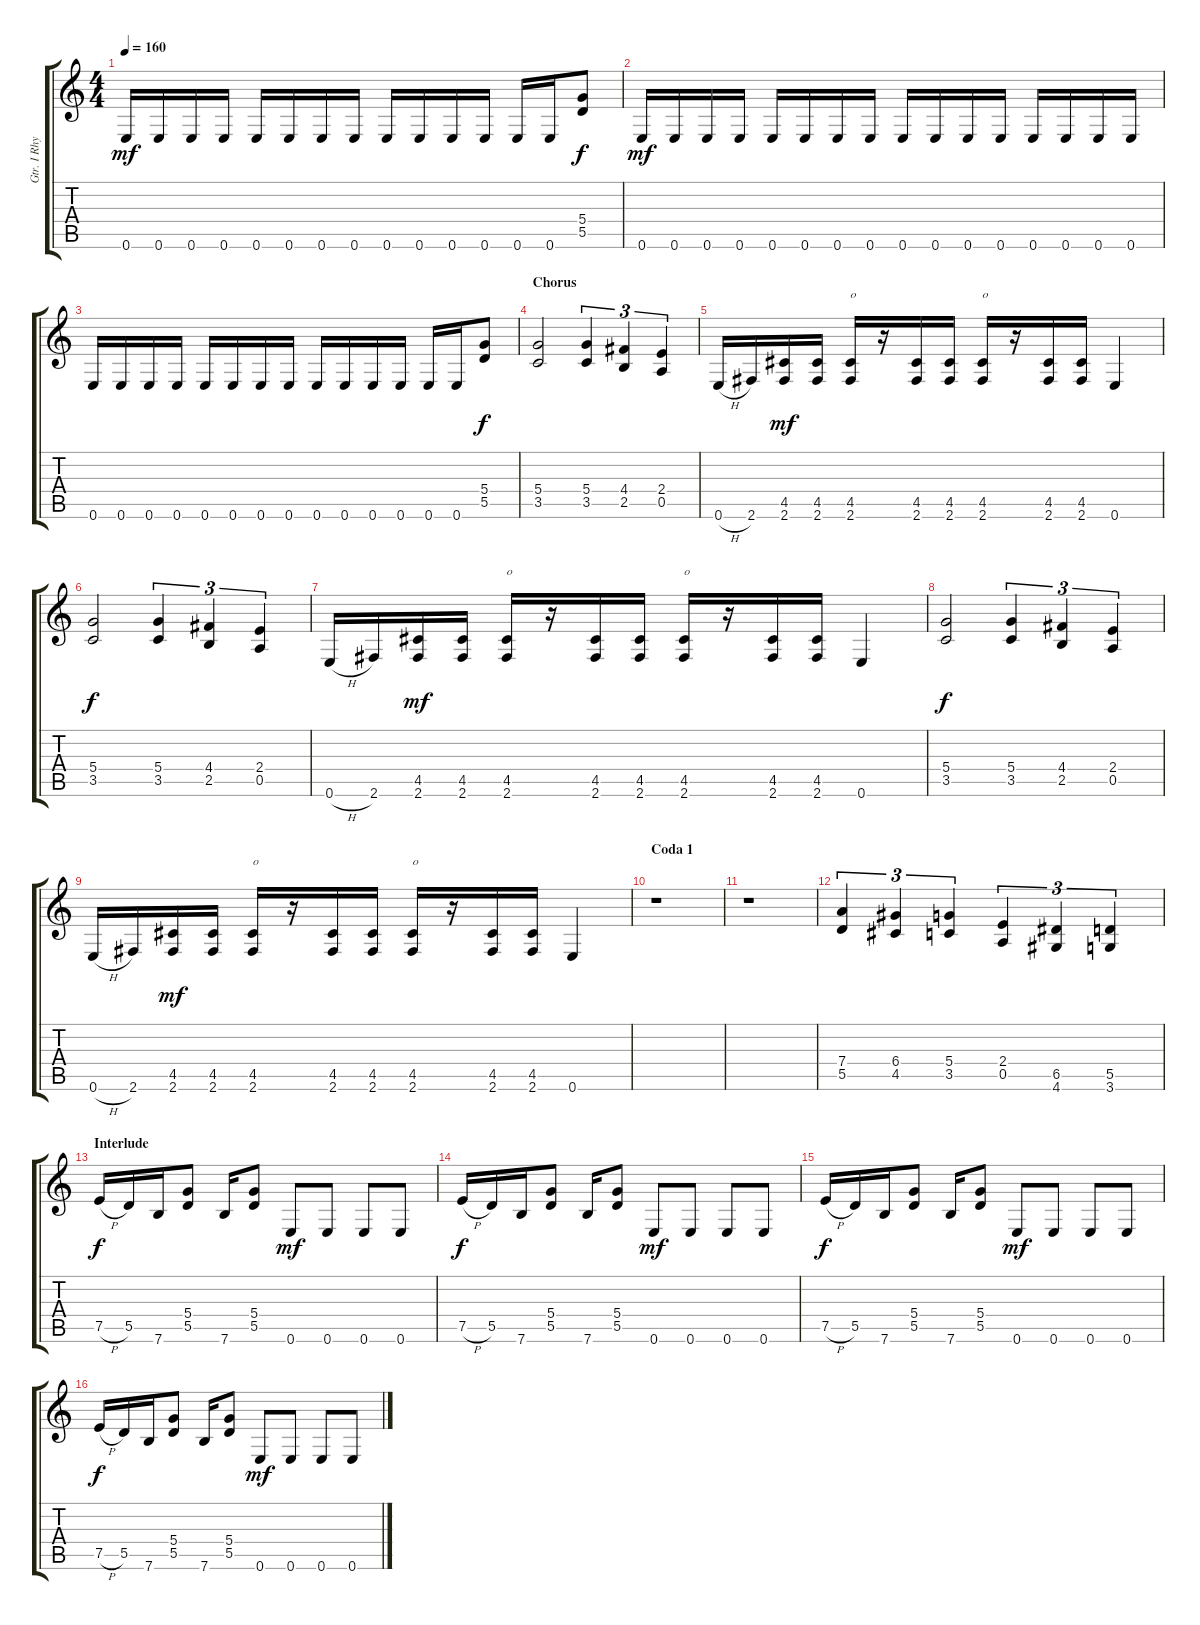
\track ("Gtr. I Rhytm" "Gtr. I Rhy") {instrument overdrivenguitar}
\staff {score tabs}
\tuning (E4 B3 G3 D3 A2 E2) {hide}
\ts (4 4)
\tempo 160
\clef g2
\ks c
0.6.16{dy mf} 0.6.16 0.6.16 0.6.16 0.6.16 0.6.16 0.6.16 0.6.16 0.6.16 0.6.16 0.6.16 0.6.16 0.6.16 0.6.16 (5.4 5.5).8{dy f} |
0.6.16{dy mf} 0.6.16 0.6.16 0.6.16 0.6.16 0.6.16 0.6.16 0.6.16 0.6.16 0.6.16 0.6.16 0.6.16 0.6.16 0.6.16 0.6.16 0.6.16 |
0.6.16 0.6.16 0.6.16 0.6.16 0.6.16 0.6.16 0.6.16 0.6.16 0.6.16 0.6.16 0.6.16 0.6.16 0.6.16 0.6.16 (5.4 5.5).8{dy f} |
\section ("" "Chorus")
(5.4 3.5).2 (5.4 3.5).4{tu (3 2)} (4.4 2.5).4{tu (3 2)} (2.4 0.5).4{tu (3 2)} |
0.6{h}.16 2.6.16 (4.5 2.6).16{dy mf} (4.5 2.6).16 (4.5 2.6).16{txt "o"} r.16 (4.5 2.6).16 (4.5 2.6).16 (4.5 2.6).16{txt "o"} r.16 (4.5 2.6).16 (4.5 2.6).16 0.6.4 |
(5.4 3.5).2{dy f} (5.4 3.5).4{tu (3 2)} (4.4 2.5).4{tu (3 2)} (2.4 0.5).4{tu (3 2)} |
0.6{h}.16 2.6.16 (4.5 2.6).16{dy mf} (4.5 2.6).16 (4.5 2.6).16{txt "o"} r.16 (4.5 2.6).16 (4.5 2.6).16 (4.5 2.6).16{txt "o"} r.16 (4.5 2.6).16 (4.5 2.6).16 0.6.4 |
(5.4 3.5).2{dy f} (5.4 3.5).4{tu (3 2)} (4.4 2.5).4{tu (3 2)} (2.4 0.5).4{tu (3 2)} |
0.6{h}.16 2.6.16 (4.5 2.6).16{dy mf} (4.5 2.6).16 (4.5 2.6).16{txt "o"} r.16 (4.5 2.6).16 (4.5 2.6).16 (4.5 2.6).16{txt "o"} r.16 (4.5 2.6).16 (4.5 2.6).16 0.6.4 |
\section ("" "Coda 1")
r.1 |
r.1 |
(7.4 5.5).4{tu (3 2)} (6.4 4.5).4{tu (3 2)} (5.4 3.5).4{tu (3 2)} (2.4 0.5).4{tu (3 2)} (6.5 4.6).4{tu (3 2)} (5.5 3.6).4{tu (3 2)} |
\section ("" "Interlude")
7.5{h}.16{dy f} 5.5.16 7.6.16 (5.4 5.5).8 7.6.16 (5.4 5.5).8 0.6.8{dy mf} 0.6.8 0.6.8 0.6.8 |
7.5{h}.16{dy f} 5.5.16 7.6.16 (5.4 5.5).8 7.6.16 (5.4 5.5).8 0.6.8{dy mf} 0.6.8 0.6.8 0.6.8 |
7.5{h}.16{dy f} 5.5.16 7.6.16 (5.4 5.5).8 7.6.16 (5.4 5.5).8 0.6.8{dy mf} 0.6.8 0.6.8 0.6.8 |
7.5{h}.16{dy f} 5.5.16 7.6.16 (5.4 5.5).8 7.6.16 (5.4 5.5).8 0.6.8{dy mf} 0.6.8 0.6.8 0.6.8
